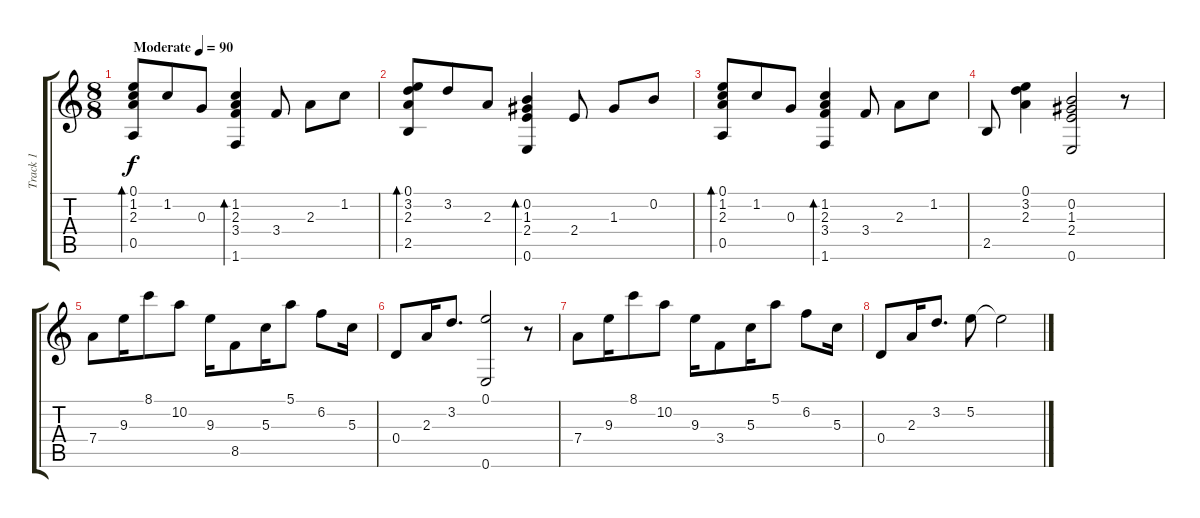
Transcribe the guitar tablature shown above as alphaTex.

\track ("Track 1" "Track 1") {instrument acousticguitarsteel}
\staff {score tabs}
\tuning (E4 B3 G3 D3 A2 E2) {hide}
\ts (8 8)
\tempo (90 "Moderate")
\clef g2
\ks c
(0.1 1.2 2.3 0.5).8{bd 120 dy f instrument acousticguitarsteel} 1.2.8 0.3.8 (1.2 2.3 3.4 1.6).4{bd 120} 3.4.8 2.3.8 1.2.8 |
(0.1 3.2 2.3 2.5).8{bd 120} 3.2.8 2.3.8 (0.2 1.3 2.4 0.6).4{bd 120} 2.4.8 1.3.8 0.2.8 |
(0.1 1.2 2.3 0.5).8{bd 120} 1.2.8 0.3.8 (1.2 2.3 3.4 1.6).4{bd 120} 3.4.8 2.3.8 1.2.8 |
2.5.8 (0.1 3.2 2.3).4 (0.2 1.3 2.4 0.6).2 r.8 |
7.4.8 9.3.16 8.1.8 10.2.8 9.3.16 8.5.8 5.3.16 5.1.8 6.2.8 5.3.16 |
0.4.8 2.3.16 3.2.8{d} (0.1 0.6).2 r.8 |
7.4.8 9.3.16 8.1.8 10.2.8 9.3.16 3.4.8 5.3.16 5.1.8 6.2.8 5.3.16 |
0.4.8 2.3.16 3.2.8{d} 5.2.8 5.2{t}.2
